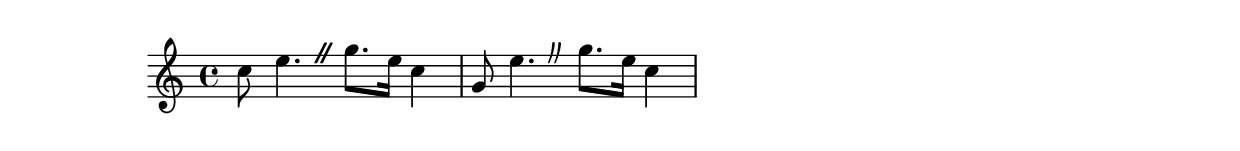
%% Do not edit this file; it is automatically
%% generated from LSR http://lsr.dsi.unimi.it
%% This file is in the public domain.
\version "2.13.16"

\header {
  lsrtags = "expressive-marks, tweaks-and-overrides"

%% Translation of GIT committish: 2b0dc29608d6c3f5a03ead4877ae514c647adb74
  texidoces = "
Las marcas de cesura se pueden crear sobreescribiendo la propiedad
@code{'text} del objeto @code{BreathingSign}.  También está disponible
una marca de cesura curva.

"
  doctitlees = "Insertar una cesura"

%% Translation of GIT committish: 0a868be38a775ecb1ef935b079000cebbc64de40
 texidocde = "
Zäsurzeichen können erstellt werden, indem die @code{'text}-Eigenschaft
des @code{BreathingSign}-Objektes verändert wird.  Ein gekrümmtes
Zäsurzeichen ist auch möglich.
"
  doctitlede = "Eine Zäsur einfügen"
%% Translation of GIT committish: 217cd2b9de6e783f2a5c8a42be9c70a82195ad20
  texidocfr = "
Une surcharge de la propriété @code{'text} de l'objet
@code{BreathingSign} permet de créer une marque de césure.  LilyPond
dispose également d'une variante courbée.

"
  doctitlefr = "Insertion d'une césure"


  texidoc = "
Caesura marks can be created by overriding the @code{'text} property of
the @code{BreathingSign} object. A curved caesura mark is also
available.

"
  doctitle = "Inserting a caesura"
} % begin verbatim

\relative c'' {
  \override BreathingSign #'text = \markup {
    \musicglyph #"scripts.caesura.straight"
  }
  c8 e4. \breathe g8. e16 c4

  \override BreathingSign #'text = \markup {
    \musicglyph #"scripts.caesura.curved"
  }
  g8 e'4. \breathe g8. e16 c4
}
